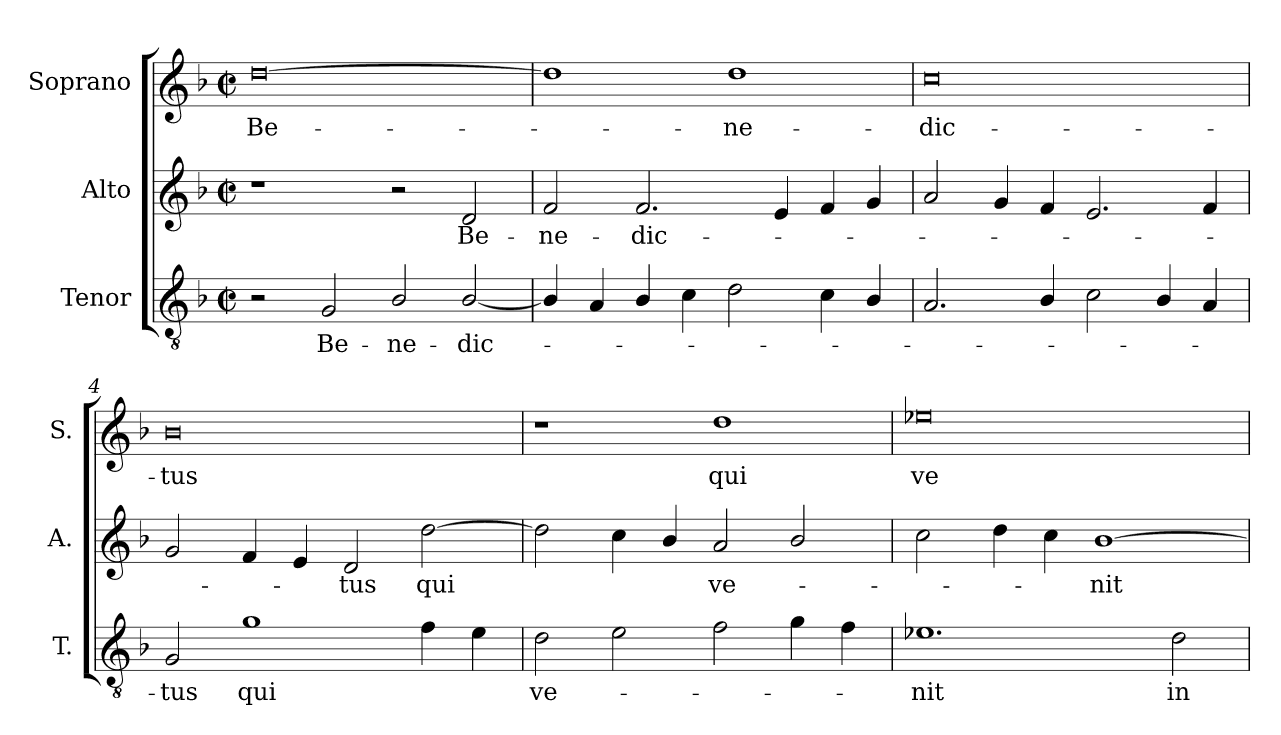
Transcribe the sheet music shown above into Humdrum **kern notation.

**kern	**text	**kern	**text	**kern	**text
*part3	*part3	*part2	*part2	*part1	*part1
*staff3	*staff3	*staff2	*staff2	*staff1	*staff1
*I"Tenor	*	*I"Alto	*	*I"Soprano	*
*I'T.	*	*I'A.	*	*I'S.	*
!!LO:PB:g=z
*clefGv2	*	*clefG2	*	*clefG2	*
*ITrd7c12	*	*	*	*	*
*k[b-]	*	*k[b-]	*	*k[b-]	*
*F:	*	*F:	*	*F:	*
*M2/2	*	*M2/2	*	*M2/2	*
*met(c|)	*	*met(c|)	*	*met(c|)	*
=1	=1	=1	=1	=1	=1
!	!	!	!	!	!LO:LY:b:color=#000000
2r	.	1r	.	[>0ddi	Be-
!	!LO:LY:b:color=#000000	!	!	!	!
2GGi/	Be-	.	.	.	.
!	!LO:LY:b:color=#000000	!	!	!	!
2BB-i/	-ne-	2r	.	.	.
!	!LO:LY:b:color=#000000	!	!	!	!
!	!	!	!LO:LY:b:color=#000000	!	!
[<2BB-i/	-dic-	2di/	Be-	.	.
=2	=2	=2	=2	=2	=2
!	!	!	!LO:LY:b:color=#000000	!	!
4BB-i/]	.	2fi/	-ne-	1ddi]	.
4AAi/	.	.	.	.	.
!	!	!	!LO:LY:b:color=#000000	!	!
4BB-i/	.	2.fi/	-dic-	.	.
4Ci\	.	.	.	.	.
!	!	!	!	!	!LO:LY:b:color=#000000
2Di\	.	.	.	1ddi	-ne-
.	.	4ei/	.	.	.
4Ci\	.	4fi/	.	.	.
4BB-i/	.	4gi/	.	.	.
=3	=3	=3	=3	=3	=3
!	!	!	!	!	!LO:LY:b:color=#000000
2.AAi/	.	2ai/	.	0cci	-dic-
.	.	4gi/	.	.	.
4BB-i/	.	4fi/	.	.	.
2Ci\	.	2.ei/	.	.	.
4BB-i/	.	.	.	.	.
4AAi/	.	4fi/	.	.	.
=4	=4	=4	=4	=4	=4
!	!LO:LY:b:color=#000000	!	!	!	!
!	!	!	!	!	!LO:LY:b:color=#000000
2GGi/	-tus	2gi/	.	0b-i	-tus
!	!LO:LY:b:color=#000000	!	!	!	!
1Gi	qui	4fi/	.	.	.
.	.	4ei/	.	.	.
!	!	!	!LO:LY:b:color=#000000	!	!
.	.	2di/	-tus	.	.
!	!	!	!LO:LY:b:color=#000000	!	!
4Fi\	.	[>2ddi\	qui	.	.
4Ei\	.	.	.	.	.
=5	=5	=5	=5	=5	=5
!	!LO:LY:b:color=#000000	!	!	!	!
2Di\	ve-	2ddi\]	.	1r	.
2Ei\	.	4cci\	.	.	.
.	.	4b-i/	.	.	.
!	!	!	!LO:LY:b:color=#000000	!	!
!	!	!	!	!	!LO:LY:b:color=#000000
2Fi\	.	2ai/	ve-	1ddi	qui
4Gi\	.	2b-i/	.	.	.
4Fi\	.	.	.	.	.
!!LO:LB:g=z
=6	=6	=6	=6	=6	=6
!	!LO:LY:b:color=#000000	!	!	!	!
!	!	!	!	!	!LO:LY:b:color=#000000
1.E-Xi	-nit	2cci\	.	0ee-Xi	ve-
.	.	4ddi\	.	.	.
.	.	4cci\	.	.	.
!	!	!	!LO:LY:b:color=#000000	!	!
.	.	[<1b-i	-nit	.	.
!	!LO:LY:b:color=#000000	!	!	!	!
2Di\	in	.	.	.	.
=	=	=	=	=	=
*-	*-	*-	*-	*-	*-
